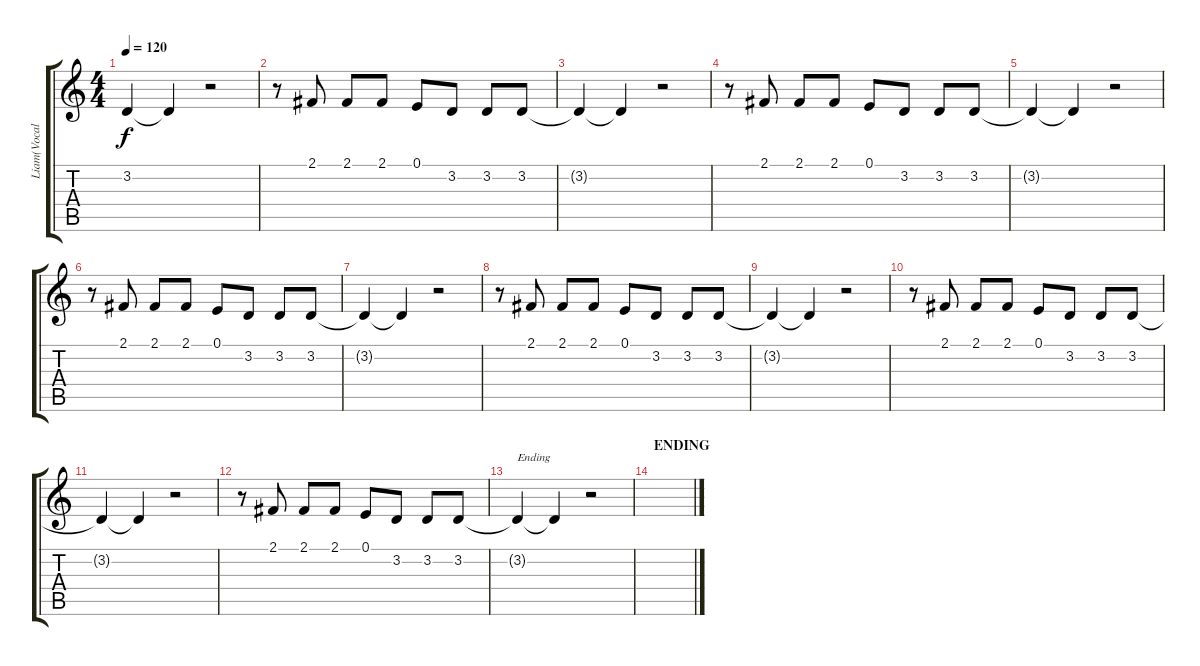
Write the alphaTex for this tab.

\track ("Liam(Vocals)" "Liam(Vocal") {instrument tenorsax}
\staff {score tabs}
\tuning (E4 B3 G3 D3 A2 E2) {hide}
\ts (4 4)
\tempo 120
\clef g2
\ks c
3.2{t}.4{dy f} 3.2{t}.4 r.2 |
r.8 2.1.8 2.1.8 2.1.8 0.1.8 3.2.8 3.2.8 3.2.8 |
3.2{t}.4 3.2{t}.4 r.2 |
r.8 2.1.8 2.1.8 2.1.8 0.1.8 3.2.8 3.2.8 3.2.8 |
3.2{t}.4 3.2{t}.4 r.2 |
r.8 2.1.8 2.1.8 2.1.8 0.1.8 3.2.8 3.2.8 3.2.8 |
3.2{t}.4 3.2{t}.4 r.2 |
r.8 2.1.8 2.1.8 2.1.8 0.1.8 3.2.8 3.2.8 3.2.8 |
3.2{t}.4 3.2{t}.4 r.2 |
r.8 2.1.8 2.1.8 2.1.8 0.1.8 3.2.8 3.2.8 3.2.8 |
3.2{t}.4 3.2{t}.4 r.2 |
r.8 2.1.8 2.1.8 2.1.8 0.1.8 3.2.8 3.2.8 3.2.8 |
3.2{t}.4{txt "Ending"} 3.2{t}.4 r.2 |
\section ("" "ENDING")
